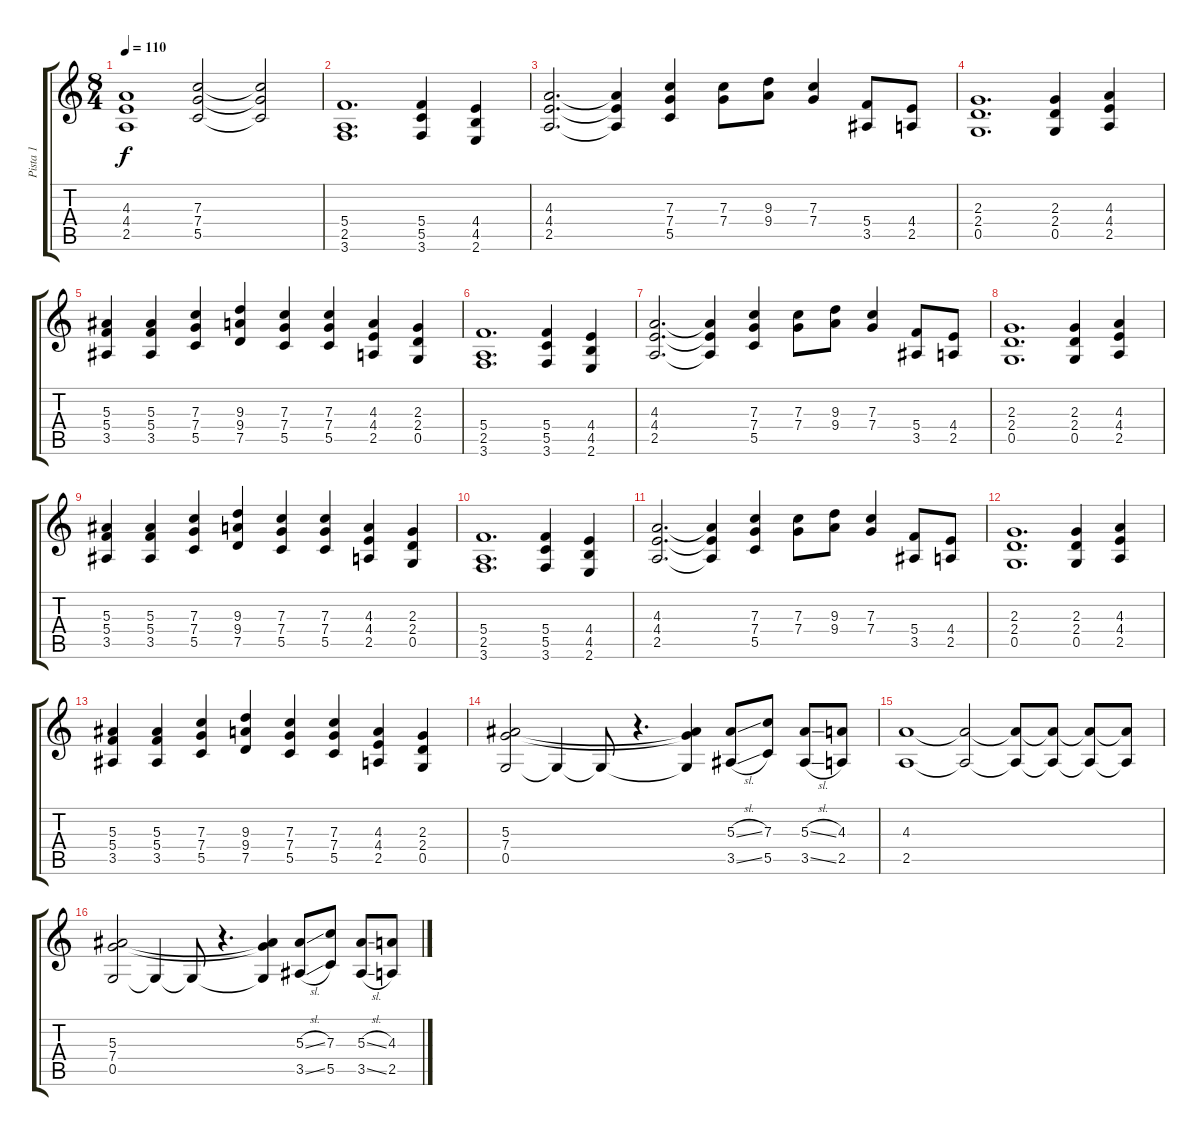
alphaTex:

\track ("Pista 1" "Pista 1") {instrument acousticguitarsteel}
\staff {score tabs}
\tuning (D4 A3 F3 C3 G2 D2) {hide}
\ts (8 4)
\tempo 110
\clef g2
\ks c
(4.3 4.4 2.5).1{dy f} (7.3 7.4 5.5).2 (7.3{t} 7.4{t} 5.5{t}).2 |
(5.4 2.5 3.6).1{d} (5.4 5.5 3.6).4 (4.4 4.5 2.6).4 |
(4.3 4.4 2.5).2{d} (4.3{t} 4.4{t} 2.5{t}).4 (7.3 7.4 5.5).4 (7.3 7.4).8 (9.3 9.4).8 (7.3 7.4).4 (5.4 3.5).8 (4.4 2.5).8 |
(2.3 2.4 0.5).1{d} (2.3 2.4 0.5).4 (4.3 4.4 2.5).4 |
(5.3 5.4 3.5).4 (5.3 5.4 3.5).4 (7.3 7.4 5.5).4 (9.3 9.4 7.5).4 (7.3 7.4 5.5).4 (7.3 7.4 5.5).4 (4.3 4.4 2.5).4 (2.3 2.4 0.5).4 |
(5.4 2.5 3.6).1{d} (5.4 5.5 3.6).4 (4.4 4.5 2.6).4 |
(4.3 4.4 2.5).2{d} (4.3{t} 4.4{t} 2.5{t}).4 (7.3 7.4 5.5).4 (7.3 7.4).8 (9.3 9.4).8 (7.3 7.4).4 (5.4 3.5).8 (4.4 2.5).8 |
(2.3 2.4 0.5).1{d} (2.3 2.4 0.5).4 (4.3 4.4 2.5).4 |
(5.3 5.4 3.5).4 (5.3 5.4 3.5).4 (7.3 7.4 5.5).4 (9.3 9.4 7.5).4 (7.3 7.4 5.5).4 (7.3 7.4 5.5).4 (4.3 4.4 2.5).4 (2.3 2.4 0.5).4 |
(5.4 2.5 3.6).1{d} (5.4 5.5 3.6).4 (4.4 4.5 2.6).4 |
(4.3 4.4 2.5).2{d} (4.3{t} 4.4{t} 2.5{t}).4 (7.3 7.4 5.5).4 (7.3 7.4).8 (9.3 9.4).8 (7.3 7.4).4 (5.4 3.5).8 (4.4 2.5).8 |
(2.3 2.4 0.5).1{d} (2.3 2.4 0.5).4 (4.3 4.4 2.5).4 |
(5.3 5.4 3.5).4 (5.3 5.4 3.5).4 (7.3 7.4 5.5).4 (9.3 9.4 7.5).4 (7.3 7.4 5.5).4 (7.3 7.4 5.5).4 (4.3 4.4 2.5).4 (2.3 2.4 0.5).4 |
(5.3 7.4 0.5).2{instrument acousticguitarsteel} 0.5{t}.4 0.5{t}.8 r.4{d} (5.3{t} 7.4{t} 0.5{t}).4 (5.3{sl} 3.5{sl}).8 (7.3 5.5).8 (5.3{sl} 3.5{sl}).8 (4.3 2.5).8 |
(4.3 2.5).1 (4.3{t} 2.5{t}).2 (4.3{t} 2.5{t}).8 (4.3{t} 2.5{t}).8 (4.3{t} 2.5{t}).8 (4.3{t} 2.5{t}).8 |
(5.3 7.4 0.5).2 0.5{t}.4 0.5{t}.8 r.4{d} (5.3{t} 7.4{t} 0.5{t}).4 (5.3{sl} 3.5{sl}).8 (7.3 5.5).8 (5.3{sl} 3.5{sl}).8 (4.3 2.5).8
